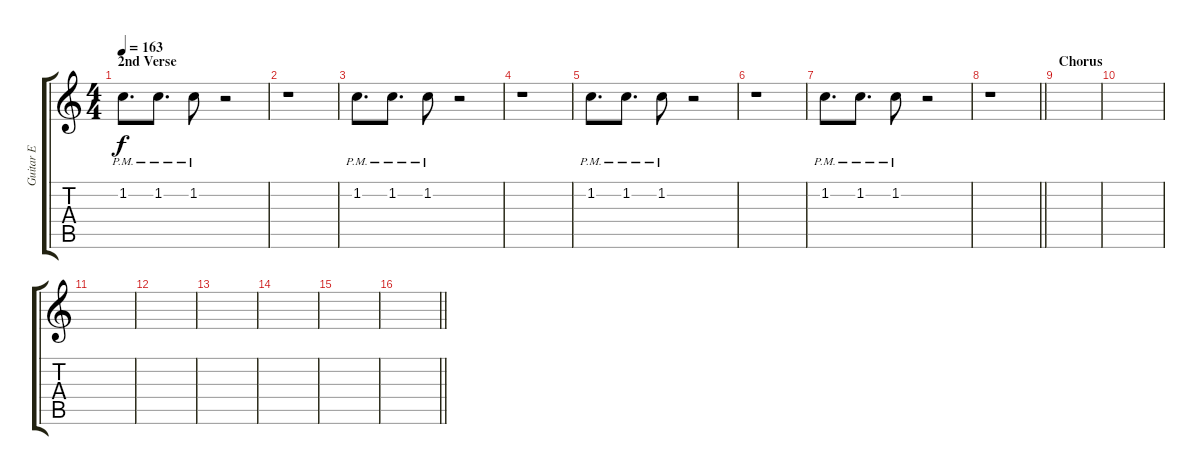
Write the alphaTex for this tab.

\track ("Guitar E" "Guitar E") {instrument electricguitarjazz}
\staff {score tabs}
\tuning (E4 B3 G3 D3 A2 E2) {hide}
\ts (4 4)
\section ("" "2nd Verse")
\tempo 163
\clef g2
\ks c
1.2{pm}.8{d dy f} 1.2{pm}.8{d} 1.2{pm}.8 r.2 |
r.1 |
1.2{pm}.8{d} 1.2{pm}.8{d} 1.2{pm}.8 r.2 |
r.1 |
1.2{pm}.8{d} 1.2{pm}.8{d} 1.2{pm}.8 r.2 |
r.1 |
1.2{pm}.8{d} 1.2{pm}.8{d} 1.2{pm}.8 r.2 |
\barLineRight lightlight
r.1 |
\section ("" "Chorus")
|
|
|
|
|
|
|
\barLineRight lightlight
